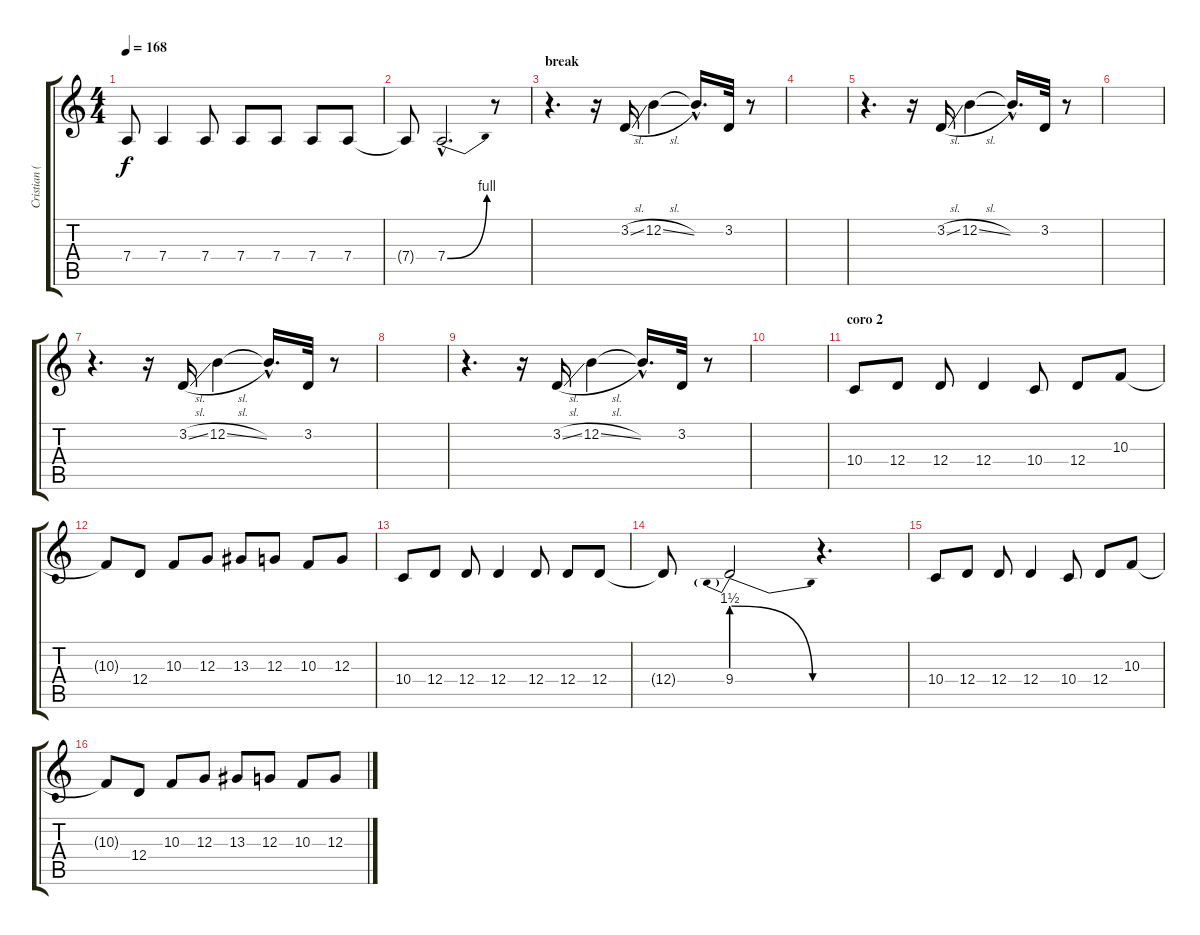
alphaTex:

\track ("Cristian (voz)" "Cristian (") {instrument lead6voice}
\staff {score tabs}
\tuning (E4 B3 G3 D3 A2 E2) {hide}
\ts (4 4)
\tempo 168
\clef g2
\ks c
7.4.8{dy f} 7.4.4 7.4.8 7.4.8 7.4.8 7.4.8 7.4.8 |
7.4{t}.8 7.4{be (bend 0 0 60 4) hac}.2{d} r.8 |
\section ("" "break")
r.4{d} r.16 3.2{sl}.16 12.2{sl}.4 12.2{hac t}.16{d} 3.2.32 r.8 |
|
r.4{d} r.16 3.2{sl}.16 12.2{sl}.4 12.2{hac t}.16{d} 3.2.32 r.8 |
|
r.4{d} r.16 3.2{sl}.16 12.2{sl}.4 12.2{hac t}.16{d} 3.2.32 r.8 |
|
r.4{d} r.16 3.2{sl}.16 12.2{sl}.4 12.2{hac t}.16{d} 3.2.32 r.8 |
|
\section ("" "coro 2")
10.4.8 12.4.8 12.4.8 12.4.4 10.4.8 12.4.8 10.3.8 |
10.3{t}.8 12.4.8 10.3.8 12.3.8 13.3.8 12.3.8 10.3.8 12.3.8 |
10.4.8 12.4.8 12.4.8 12.4.4 12.4.8 12.4.8 12.4.8 |
12.4{t}.8 9.4{be (prebendrelease 0 6 60 0)}.2 r.4{d} |
10.4.8 12.4.8 12.4.8 12.4.4 10.4.8 12.4.8 10.3.8 |
10.3{t}.8 12.4.8 10.3.8 12.3.8 13.3.8 12.3.8 10.3.8 12.3.8
